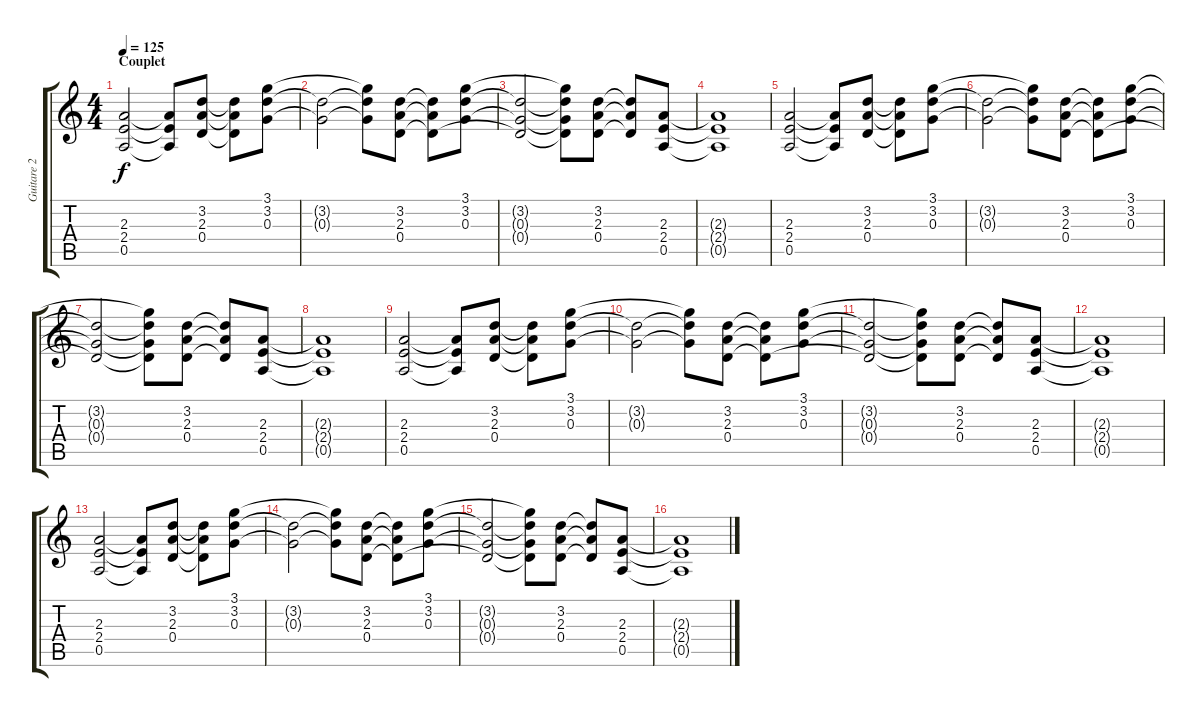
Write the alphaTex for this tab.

\track ("Guitare 2" "Guitare 2") {instrument overdrivenguitar}
\staff {score tabs}
\tuning (E4 B3 G3 D3 A2 E2) {hide}
\ts (4 4)
\section ("" "Couplet")
\tempo 125
\clef g2
\ks c
(2.3 2.4 0.5).2{dy f} (2.3{t} 2.4{t} 0.5{t}).8 (3.2 2.3 0.4).8 (3.2{t} 2.3{t} 0.4{t}).8 (3.1 3.2 0.3).8 |
(3.2{t} 0.3{t}).2 (3.1{t} 3.2{t} 0.3{t}).8 (3.2 2.3 0.4).8 (3.2{t} 2.3{t} 0.4{t}).8 (3.1 3.2 0.3).8 |
(3.2{t} 0.3{t} 0.4{t}).2 (3.1{t} 3.2{t} 0.3{t} 0.4{t}).8 (3.2 2.3 0.4).8 (3.2{t} 2.3{t} 0.4{t}).8 (2.3 2.4 0.5).8 |
(2.3{t} 2.4{t} 0.5{t}).1 |
(2.3 2.4 0.5).2 (2.3{t} 2.4{t} 0.5{t}).8 (3.2 2.3 0.4).8 (3.2{t} 2.3{t} 0.4{t}).8 (3.1 3.2 0.3).8 |
(3.2{t} 0.3{t}).2 (3.1{t} 3.2{t} 0.3{t}).8 (3.2 2.3 0.4).8 (3.2{t} 2.3{t} 0.4{t}).8 (3.1 3.2 0.3).8 |
(3.2{t} 0.3{t} 0.4{t}).2 (3.1{t} 3.2{t} 0.3{t} 0.4{t}).8 (3.2 2.3 0.4).8 (3.2{t} 2.3{t} 0.4{t}).8 (2.3 2.4 0.5).8 |
(2.3{t} 2.4{t} 0.5{t}).1 |
(2.3 2.4 0.5).2 (2.3{t} 2.4{t} 0.5{t}).8 (3.2 2.3 0.4).8 (3.2{t} 2.3{t} 0.4{t}).8 (3.1 3.2 0.3).8 |
(3.2{t} 0.3{t}).2 (3.1{t} 3.2{t} 0.3{t}).8 (3.2 2.3 0.4).8 (3.2{t} 2.3{t} 0.4{t}).8 (3.1 3.2 0.3).8 |
(3.2{t} 0.3{t} 0.4{t}).2 (3.1{t} 3.2{t} 0.3{t} 0.4{t}).8 (3.2 2.3 0.4).8 (3.2{t} 2.3{t} 0.4{t}).8 (2.3 2.4 0.5).8 |
(2.3{t} 2.4{t} 0.5{t}).1 |
(2.3 2.4 0.5).2 (2.3{t} 2.4{t} 0.5{t}).8 (3.2 2.3 0.4).8 (3.2{t} 2.3{t} 0.4{t}).8 (3.1 3.2 0.3).8 |
(3.2{t} 0.3{t}).2 (3.1{t} 3.2{t} 0.3{t}).8 (3.2 2.3 0.4).8 (3.2{t} 2.3{t} 0.4{t}).8 (3.1 3.2 0.3).8 |
(3.2{t} 0.3{t} 0.4{t}).2 (3.1{t} 3.2{t} 0.3{t} 0.4{t}).8 (3.2 2.3 0.4).8 (3.2{t} 2.3{t} 0.4{t}).8 (2.3 2.4 0.5).8 |
(2.3{t} 2.4{t} 0.5{t}).1
